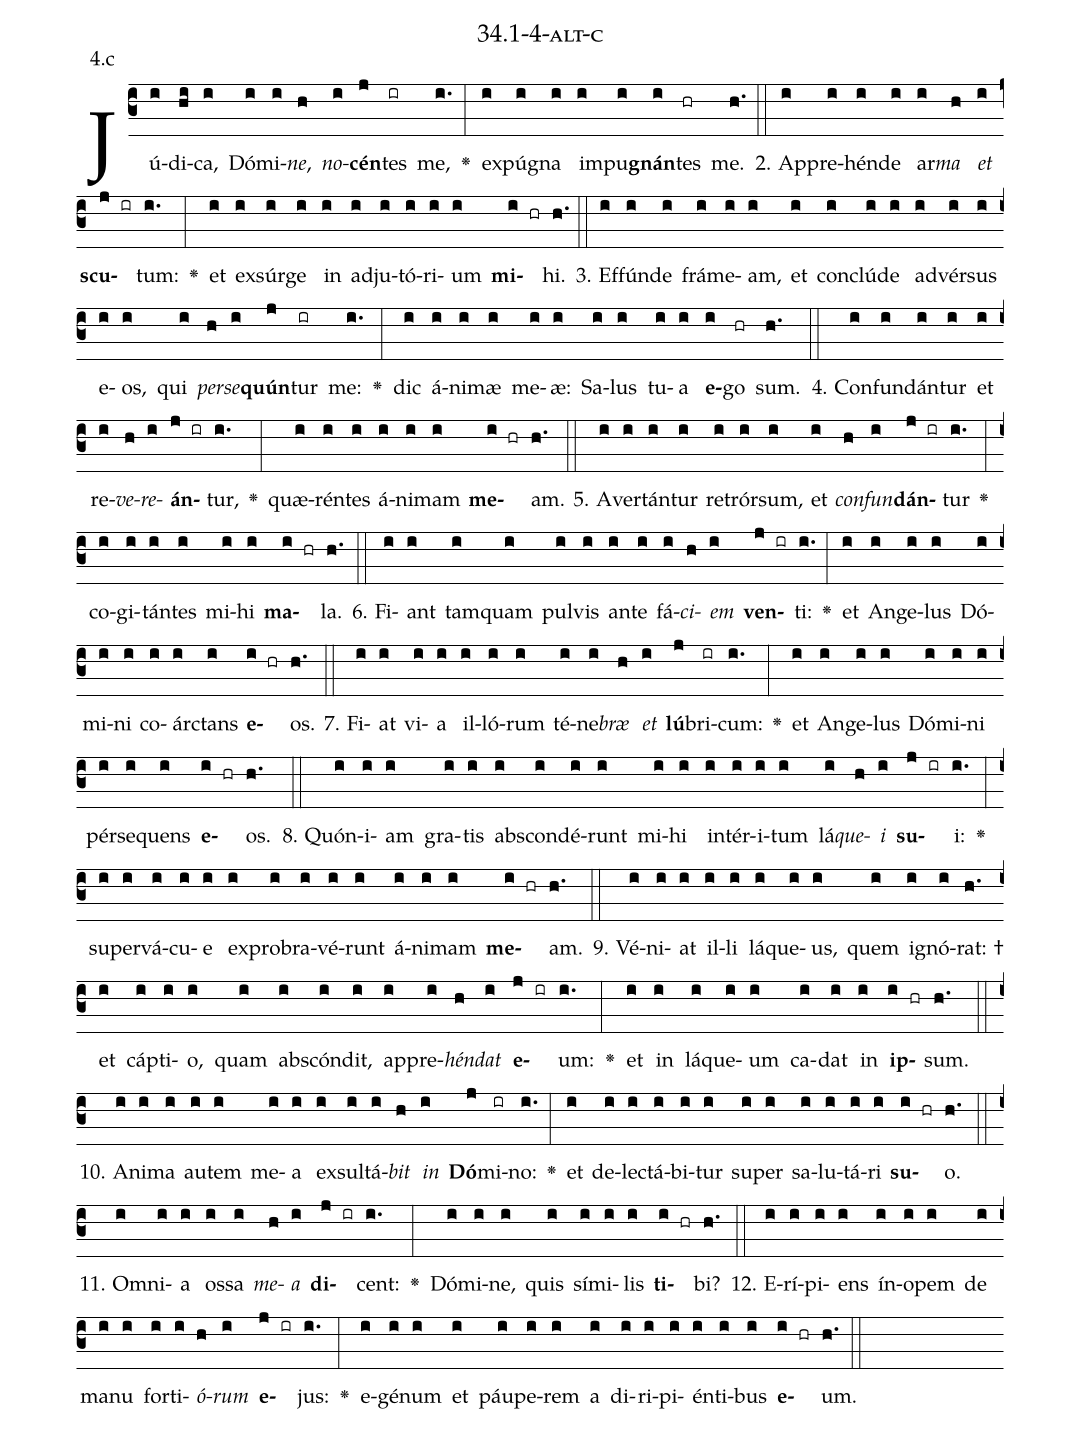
name: 34.1-4-alt-c;
annotation: 4.c;
%%
(c3)Jú(i)di(hi)ca,(i) Dó(i)mi(i)<i>ne</i>,(h) <i>no</i>(i)<b>cén</b>(j)tes(ir) me,(i.) <v>\greheightstar</v>(:) ex(i)pú(i)gna(i) im(i)pu(i)<b>gnán</b>(i)tes(hr) me.(h.) (::)
2. Ap(i)pre(i)hén(i)de(i) ar(i)<i>ma</i>(h) <i>et</i>(i) <b>scu</b>(j ir)tum:(i.) <v>\greheightstar</v>(:) et(i) ex(i)súr(i)ge(i) in(i) ad(i)ju(i)tó(i)ri(i)um(i) <b>mi</b>(i hr)hi.(h.) (::)
3. Ef(i)fún(i)de(i) frá(i)me(i)am,(i) et(i) con(i)clú(i)de(i) ad(i)vér(i)sus(i) e(i)os,(i) qui(i) <i>per</i>(h)<i>se</i>(i)<b>quún</b>(j)tur(ir) me:(i.) <v>\greheightstar</v>(:) dic(i) á(i)ni(i)mæ(i) me(i)æ:(i) Sa(i)lus(i) tu(i)a(i) <b>e</b>(i)go(hr) sum.(h.) (::)
4. Con(i)fun(i)dán(i)tur(i) et(i) re(i)<i>ve</i>(h)<i>re</i>(i)<b>án</b>(j ir)tur,(i.) <v>\greheightstar</v>(:) quæ(i)rén(i)tes(i) á(i)ni(i)mam(i) <b>me</b>(i hr)am.(h.) (::)
5. A(i)ver(i)tán(i)tur(i) re(i)trór(i)sum,(i) et(i) <i>con</i>(h)<i>fun</i>(i)<b>dán</b>(j ir)tur(i.) <v>\greheightstar</v>(:) co(i)gi(i)tán(i)tes(i) mi(i)hi(i) <b>ma</b>(i hr)la.(h.) (::)
6. Fi(i)ant(i) tam(i)quam(i) pul(i)vis(i) an(i)te(i) fá(i)<i>ci</i>(h)<i>em</i>(i) <b>ven</b>(j ir)ti:(i.) <v>\greheightstar</v>(:) et(i) An(i)ge(i)lus(i) Dó(i)mi(i)ni(i) co(i)árc(i)tans(i) <b>e</b>(i hr)os.(h.) (::)
7. Fi(i)at(i) vi(i)a(i) il(i)ló(i)rum(i) té(i)ne(i)<i>bræ</i>(h) <i>et</i>(i) <b>lú</b>(j)bri(ir)cum:(i.) <v>\greheightstar</v>(:) et(i) An(i)ge(i)lus(i) Dó(i)mi(i)ni(i) pér(i)se(i)quens(i) <b>e</b>(i hr)os.(h.) (::)
8. Quón(i)i(i)am(i) gra(i)tis(i) abs(i)con(i)dé(i)runt(i) mi(i)hi(i) in(i)tér(i)i(i)tum(i) lá(i)<i>que</i>(h)<i>i</i>(i) <b>su</b>(j ir)i:(i.) <v>\greheightstar</v>(:) su(i)per(i)vá(i)cu(i)e(i) ex(i)pro(i)bra(i)vé(i)runt(i) á(i)ni(i)mam(i) <b>me</b>(i hr)am.(h.) (::)
9. Vé(i)ni(i)at(i) il(i)li(i) lá(i)que(i)us,(i) quem(i) i(i)gnó(i)rat: †(h.) et(i) cáp(i)ti(i)o,(i) quam(i) abs(i)cón(i)dit,(i) ap(i)pre(i)<i>hén</i>(h)<i>dat</i>(i) <b>e</b>(j ir)um:(i.) <v>\greheightstar</v>(:) et(i) in(i) lá(i)que(i)um(i) ca(i)dat(i) in(i) <b>ip</b>(i hr)sum.(h.) (::)
10. A(i)ni(i)ma(i) au(i)tem(i) me(i)a(i) ex(i)sul(i)tá(i)<i>bit</i>(h) <i>in</i>(i) <b>Dó</b>(j)mi(ir)no:(i.) <v>\greheightstar</v>(:) et(i) de(i)lec(i)tá(i)bi(i)tur(i) su(i)per(i) sa(i)lu(i)tá(i)ri(i) <b>su</b>(i hr)o.(h.) (::)
11. Om(i)ni(i)a(i) os(i)sa(i) <i>me</i>(h)<i>a</i>(i) <b>di</b>(j ir)cent:(i.) <v>\greheightstar</v>(:) Dó(i)mi(i)ne,(i) quis(i) sí(i)mi(i)lis(i) <b>ti</b>(i hr)bi?(h.) (::)
12. E(i)rí(i)pi(i)ens(i) ín(i)o(i)pem(i) de(i) ma(i)nu(i) for(i)ti(i)<i>ó</i>(h)<i>rum</i>(i) <b>e</b>(j ir)jus:(i.) <v>\greheightstar</v>(:) e(i)gé(i)num(i) et(i) páu(i)pe(i)rem(i) a(i) di(i)ri(i)pi(i)én(i)ti(i)bus(i) <b>e</b>(i hr)um.(h.) (::)
